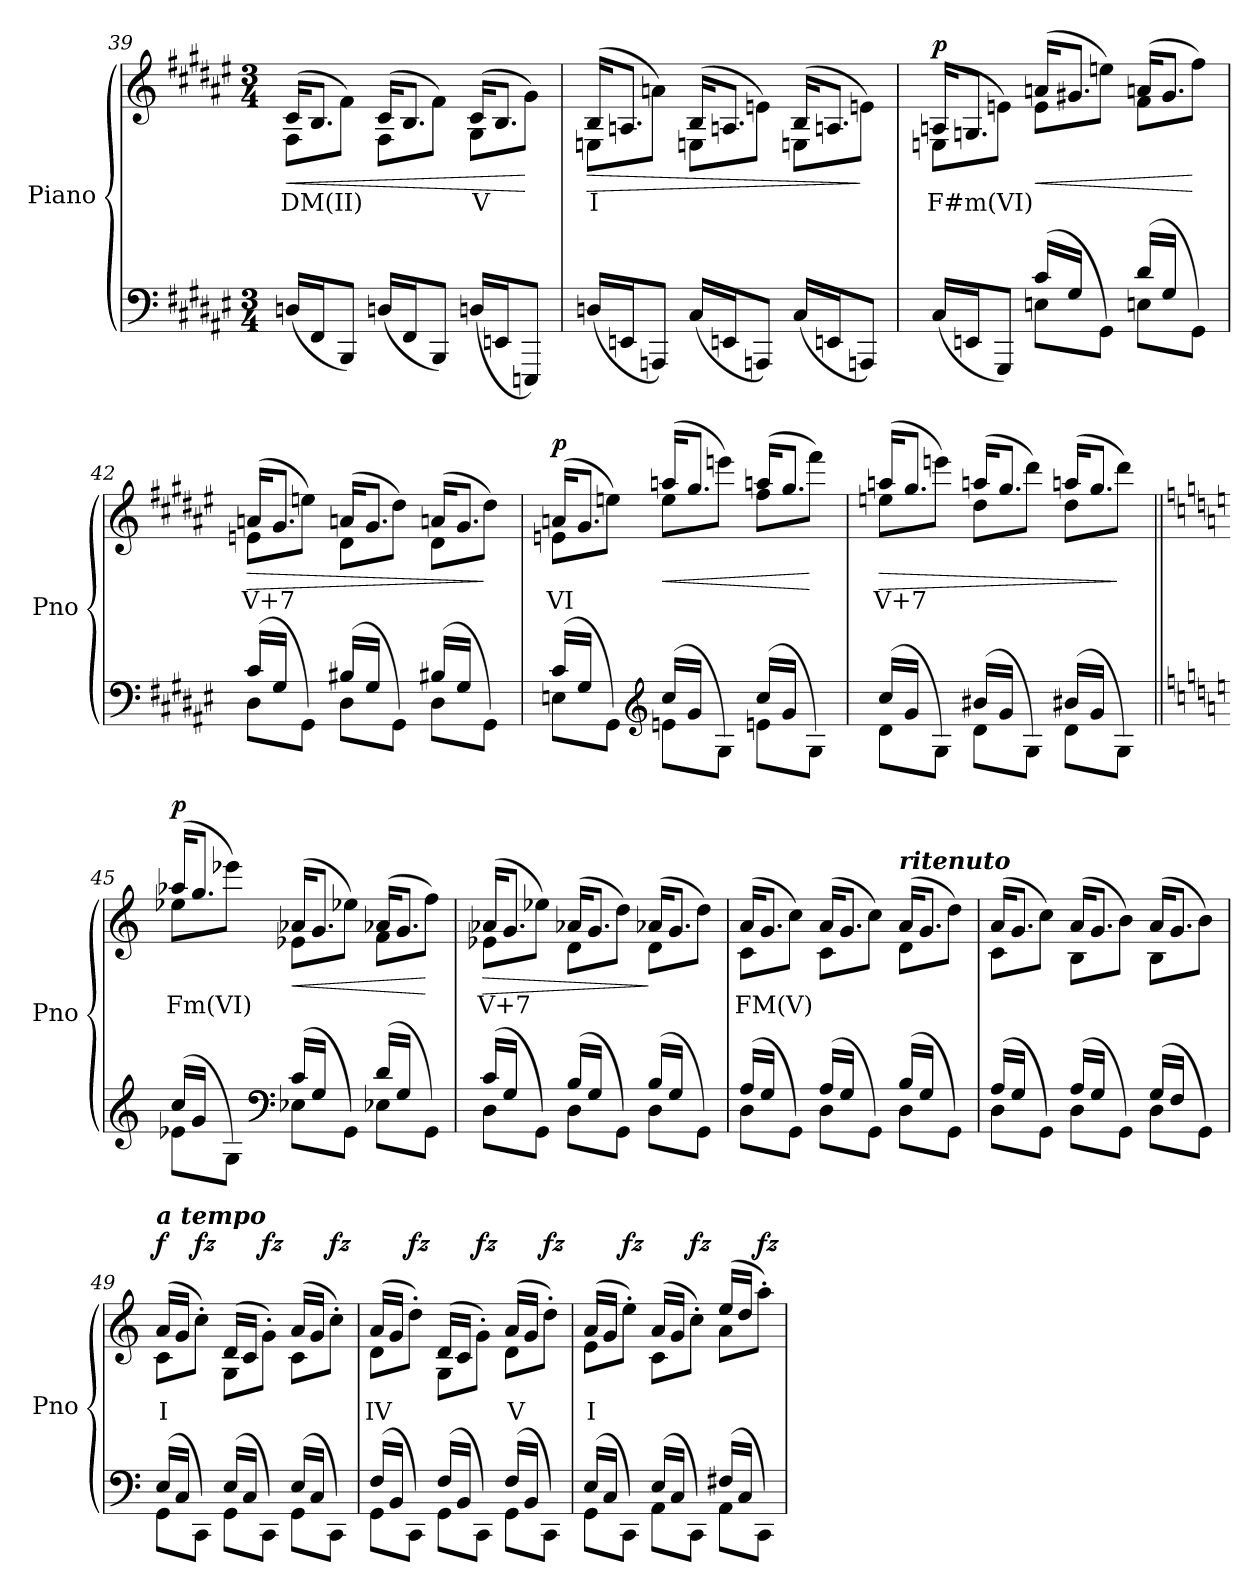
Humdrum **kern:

**kern	**kern	**text	**dynam
*part2	*part1	*part1	*part1
*staff2	*staff1	*staff1	*staff1
*I"Piano	*I"Piano	*	*
*I'Pno	*I'Pno	*	*
*clefF4	*clefG2	*	*
*k[f#c#g#d#a#e#]	*k[f#c#g#d#a#e#]	*	*
*M3/4	*M3/4	*	*
=39	=39	=39	=39
!	!	!	!LO:HP:b
*	*^	*	*
!	!	!	!LO:LY:b	!
(<16Dn/LL	(>16c#/KL	8F#\L	DM(II)	<
16FF#/J	8.B/J	.	.	.
8BBB/J)	.	8f#\J)	.	.
(<16Dn/LL	(>16c#/KL	8F#\L	.	.
16FF#/J	8.B/J	.	.	.
8BBB/J)	.	8f#\J)	.	.
!	!	!	!LO:LY:b	!
(<16Dn/LL	(>16c#/KL	8G#\L	V	.
16EEn/J	8.B/J	.	.	.
8EEEn/J)	.	8g#\J)	.	[
!!LO:LB:g=z	!!
=40	=40	=40	=40	=40
!	!	!	!	!LO:HP:b
!	!	!	!LO:LY:b	!
(<16Dn/LL	(>16B/KL	8En\L	I	>
16EEn/J	8.An/J	.	.	.
8AAAn/J)	.	8an\J)	.	.
(<16C#/LL	(>16B/KL	8En\L	.	.
16EEn/J	8.An/J	.	.	.
8AAAn/J)	.	8en\J)	.	.
(<16C#/LL	(>16B/KL	8En\L	.	.
16EEn/J	8.An/J	.	.	.
8AAAn/J)	.	8en\J)	.	]
=41	=41	=41	=41	=41
*^	*	*	*	*
!	!	!	!	!LO:LY:b	!LO:DY:b
*	*	*	*^	*	*
(<16C#/LL	4ryy	(>16An/KL	8En\L	4ryy	F#m(VI)	p
16EEn/J	.	8.Gn/J	.	.	.	.
8GGG#/J)	.	.	8en\J)	.	.	.
!	!	!	!	!	!	!LO:HP:b
(>16c#/LL	8En\L	(>16an/KL	8e\L	2ryy	.	<
16G#/JJ	.	8.g#X/J	.	.	.	.
8ryy	8GG#\J)	.	8een\J)	.	.	.
(>16d#/LL	8En\L	(>16an/KL	8f#\L	.	.	.
16G#/JJ	.	8.g#/J	.	.	.	.
8ryy	8GG#\J)	.	8ff#\J)	.	.	[
*	*	*	*v	*v	*	*
=42	=42	=42	=42	=42	=42
!	!	!	!	!	!LO:HP:b
!	!	!	!	!LO:LY:b	!
(>16c#/LL	8D#\L	(>16an/KL	8en\L	V+7	>
16G#/JJ	.	8.g#/J	.	.	.
8ryy	8GG#\J)	.	8een\J)	.	.
(>16B#X/LL	8D#\L	(>16an/KL	8d#\L	.	.
16G#/JJ	.	8.g#/J	.	.	.
8ryy	8GG#\J)	.	8dd#\J)	.	.
(>16B#X/LL	8D#\L	(>16an/KL	8d#\L	.	.
16G#/JJ	.	8.g#/J	.	.	.
8ryy	8GG#\J)	.	8dd#\J)	.	]
!!LO:LB:g=z	!!
=43	=43	=43	=43	=43	=43
!	!	!	!	!LO:LY:b	!LO:DY:b
(>16c#/LL	8En\L	(>16an/KL	8en\L	VI	p
16G#/JJ	.	8.g#/J	.	.	.
8ryy	8GG#\J)	.	8een\J)	.	.
*clefG2	*	*	*	*	*
!	!	!	!	!	!LO:HP:b
(>16cc#/LL	8en\L	(>16aan/KL	8ee\L	.	<
16g#/JJ	.	8.gg#/J	.	.	.
8ryy	8G#\J)	.	8eeen\J)	.	.
(>16cc#/LL	8en\L	(>16aan/KL	8ff#\L	.	.
16g#/JJ	.	8.gg#/J	.	.	.
8ryy	8G#\J)	.	8fff#\J)	.	[
=44	=44	=44	=44	=44	=44
!	!	!	!	!	!LO:HP:b
!	!	!	!	!LO:LY:b	!
(>16cc#/LL	8d#\L	(>16aan/KL	8een\L	V+7	>
16g#/JJ	.	8.gg#/J	.	.	.
8ryy	8G#\J)	.	8eeen\J)	.	.
(>16b#X/LL	8d#\L	(>16aan/KL	8dd#\L	.	.
16g#/JJ	.	8.gg#/J	.	.	.
8ryy	8G#\J)	.	8ddd#\J)	.	.
(>16b#X/LL	8d#\L	(>16aan/KL	8dd#\L	.	.
16g#/JJ	.	8.gg#/J	.	.	.
8ryy	8G#\J)	.	8ddd#\J)	.	]
!!LO:PB:g=z	!!
=45||	=45||	=45||	=45||	=45||	=45||
*k[]	*	*k[]	*	*	*
!	!	!	!	!LO:LY:b	!LO:DY:b
(>16cc/LL	8e-X\L	(>16aa-X/KL	8ee-X\L	Fm(VI)	p
16g/JJ	.	8.gg/J	.	.	.
8ryy	8G\J)	.	8eee-X\J)	.	.
*clefF4	*	*	*	*	*
!	!	!	!	!	!LO:HP:b
(>16c/LL	8E-X\L	(>16a-X/KL	8e-X\L	.	<
16G/JJ	.	8.g/J	.	.	.
8ryy	8GG\J)	.	8ee-X\J)	.	.
(>16d/LL	8E-X\L	(>16a-X/KL	8f\L	.	.
16G/JJ	.	8.g/J	.	.	.
8ryy	8GG\J)	.	8ff\J)	.	[
!!LO:LB:g=z	!!
=46	=46	=46	=46	=46	=46
!	!	!	!	!	!LO:HP:b
!	!	!	!	!LO:LY:b	!
(>16c/LL	8D\L	(>16a-X/KL	8e-X\L	V+7	>
16G/JJ	.	8.g/J	.	.	.
8ryy	8GG\J)	.	8ee-X\J)	.	.
(>16B/LL	8D\L	(>16a-X/KL	8d\L	.	.
16G/JJ	.	8.g/J	.	.	.
8ryy	8GG\J)	.	8dd\J)	.	.
(>16B/LL	8D\L	(>16a-X/KL	8d\L	.	]
16G/JJ	.	8.g/J	.	.	.
8ryy	8GG\J)	.	8dd\J)	.	.
=47	=47	=47	=47	=47	=47
!	!	!	!	!LO:LY:b	!
(>16A/LL	8D\L	(>16a/KL	8c\L	FM(V)	.
16G/JJ	.	8.g/J	.	.	.
8ryy	8GG\J)	.	8cc\J)	.	.
(>16A/LL	8D\L	(>16a/KL	8c\L	.	.
16G/JJ	.	8.g/J	.	.	.
8ryy	8GG\J)	.	8cc\J)	.	.
!	!	!LO:TX:a:Bi:t=ritenuto	!	!	!
(>16B/LL	8D\L	(>16a/KL	8d\L	.	.
16G/JJ	.	8.g/J	.	.	.
8ryy	8GG\J)	.	8dd\J)	.	.
=48	=48	=48	=48	=48	=48
(>16A/LL	8D\L	(>16a/KL	8c\L	.	.
16G/JJ	.	8.g/J	.	.	.
8ryy	8GG\J)	.	8cc\J)	.	.
(>16A/LL	8D\L	(>16a/KL	8B\L	.	.
16G/JJ	.	8.g/J	.	.	.
8ryy	8GG\J)	.	8b\J)	.	.
(>16G/LL	8D\L	(>16a/KL	8B\L	.	.
16F/JJ	.	8.g/J	.	.	.
8ryy	8GG\J)	.	8b\J)	.	.
=49	=49	=49	=49	=49	=49
!	!	!LO:TX:a:Bi:t=a tempo	!	!	!
!	!	!	!	!LO:LY:b	!LO:DY:b
(>16E/LL	8GG\L	(>16a/LL	8c\L	I	f
16C/JJ	.	16g/JJ	.	.	.
!	!	!	!	!	!LO:DY:b
8ryy	8CC\J)	8ryy	8cc'\J)	.	fz
(>16E/LL	8GG\L	(>16d/LL	8G\L	.	.
16C/JJ	.	16c/JJ	.	.	.
!	!	!	!	!	!LO:DY:b
8ryy	8CC\J)	8ryy	8g'\J)	.	fz
(>16E/LL	8GG\L	(>16a/LL	8c\L	.	.
16C/JJ	.	16g/JJ	.	.	.
!	!	!	!	!	!LO:DY:b
8ryy	8CC\J)	8ryy	8cc'\J)	.	fz
!!LO:LB:g=z	!!
=50	=50	=50	=50	=50	=50
!	!	!	!	!LO:LY:b	!
(>16F/LL	8GG\L	(>16a/LL	8d\L	IV	.
16BB/JJ	.	16g/JJ	.	.	.
!	!	!	!	!	!LO:DY:b
8ryy	8CC\J)	8ryy	8dd'\J)	.	fz
(>16F/LL	8GG\L	(>16d/LL	8G\L	.	.
16BB/JJ	.	16c/JJ	.	.	.
!	!	!	!	!	!LO:DY:b
8ryy	8CC\J)	8ryy	8g'\J)	.	fz
!	!	!	!	!LO:LY:b	!
(>16F/LL	8GG\L	(>16a/LL	8d\L	V	.
16BB/JJ	.	16g/JJ	.	.	.
!	!	!	!	!	!LO:DY:b
8ryy	8CC\J)	8ryy	8dd'\J)	.	fz
!!LO:LB:g=z	!!
=51	=51	=51	=51	=51	=51
!	!	!	!	!LO:LY:b	!
(>16E/LL	8GG\L	(>16a/LL	8e\L	I	.
16C/JJ	.	16g/JJ	.	.	.
!	!	!	!	!	!LO:DY:b
8ryy	8CC\J)	8ryy	8ee'\J)	.	fz
(>16E/LL	8AA\L	(>16a/LL	8c\L	.	.
16C/JJ	.	16g/JJ	.	.	.
!	!	!	!	!	!LO:DY:b
8ryy	8CC\J)	8ryy	8cc'\J)	.	fz
(>16F#X/LL	8AA\L	(>16ee/LL	8a\L	.	.
16C/JJ	.	16dd/JJ	.	.	.
!	!	!	!	!	!LO:DY:b
8ryy	8CC\J)	8ryy	8aa'\J)	.	fz
*v	*v	*	*	*	*
*	*v	*v	*	*
=	=	=	=
*-	*-	*-	*-
